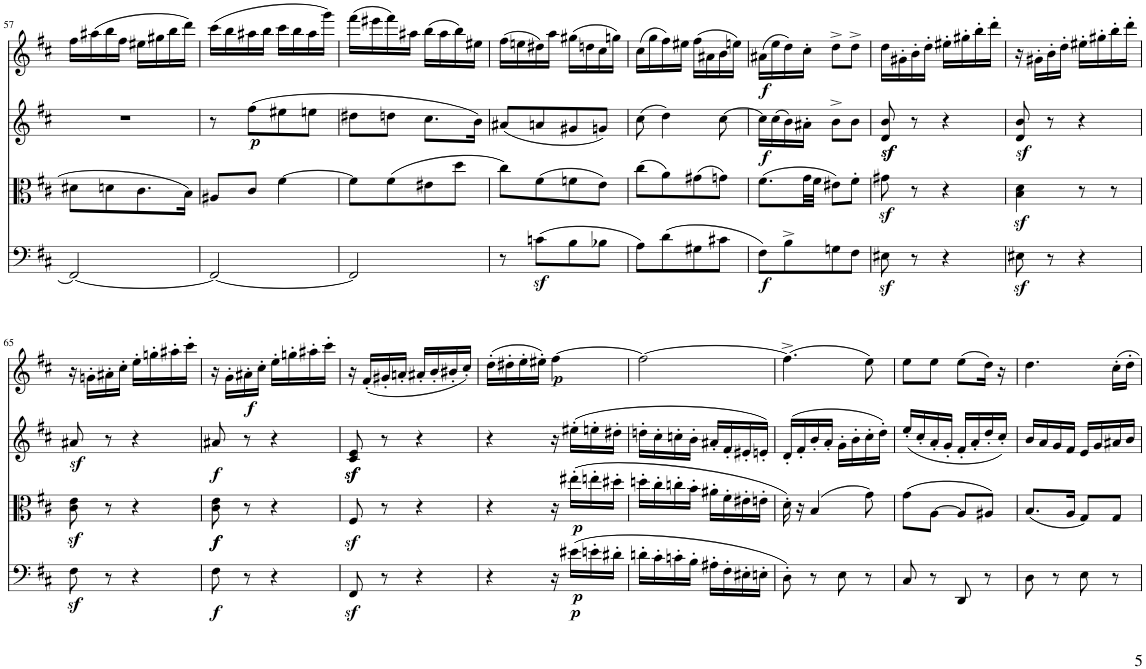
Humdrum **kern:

**kern	**dynam	**kern	**dynam	**kern	**dynam	**kern	**dynam
*part4	*part4	*part3	*part3	*part2	*part2	*part1	*part1
*staff4	*staff4	*staff3	*staff3	*staff2	*staff2	*staff1	*staff1
*I"Piano	*	*I"Piano	*	*I"Piano	*	*I"Piano	*
*I'Pno	*	*I'Pno	*	*I'Pno	*	*I'Pno	*
!!LO:PB:g=z
*clefF4	*	*clefC3	*	*clefG2	*	*clefG2	*
*k[f#c#]	*	*k[f#c#]	*	*k[f#c#]	*	*k[f#c#]	*
*M2/4	*	*M2/4	*	*M2/4	*	*M2/4	*
=57	=57	=57	=57	=57	=57	=57	=57
2FF#/_	.	8d#X\L	.	2r	.	16ff#\LL	.
.	.	.	.	.	.	(16aa#X\	.
.	.	8dn\	.	.	.	16bb\	.
.	.	.	.	.	.	16ff#\JJ	.
.	.	8.c#\	.	.	.	16ee#X\LL	.
.	.	.	.	.	.	16gg#X\	.
.	.	.	.	.	.	16bb\	.
.	.	16B\Jk	.	.	.	16ddd\JJ)	.
=58	=58	=58	=58	=58	=58	=58	=58
2FF#/_	.	8A#X/L	.	8r	.	(16ccc#\LL	.
.	.	.	.	.	.	16bb\	.
!	!	!	!	!	!LO:DY:b	!	!
.	.	8c#/J	.	(8ff#\L	p	16aa#X\	.
.	.	.	.	.	.	16bb\JJ	.
.	.	[4f#\	.	8ee#X\	.	16ccc#\LL	.
.	.	.	.	.	.	16bb\	.
.	.	.	.	8een\J	.	16aa#\	.
.	.	.	.	.	.	16ggg\JJ)	.
=59	=59	=59	=59	=59	=59	=59	=59
2FF#/]	.	8f#\L]	.	8dd#X\L	.	(16fff#\LL	.
.	.	.	.	.	.	16eee#X\	.
.	.	(8f#\	.	8ddn\J	.	16fff#\)	.
.	.	.	.	.	.	16aa#X\JJ	.
.	.	8e#X\	.	8.cc#\L	.	(16bb\LL	.
.	.	.	.	.	.	16aa#\	.
.	.	8dd\J	.	.	.	16bb\)	.
.	.	.	.	16b\Jk)	.	16ee#X\JJ	.
=60	=60	=60	=60	=60	=60	=60	=60
8r	.	8cc#\L)	.	(8a#X/L	.	(16ff#\LL	.
.	.	.	.	.	.	16een\	.
(8cnz<\L	.	(8f#\	.	8an/	.	16dd#X\)	.
.	.	.	.	.	.	16aa\JJ	.
8B\	.	8fn\	.	8g#X/	.	(16gg#X\LL	.
.	.	.	.	.	.	16ddn\	.
8B-X\J	.	8e\J)	.	8gn/J)	.	16cc#\	.
.	.	.	.	.	.	16ggn\JJ)	.
=61	=61	=61	=61	=61	=61	=61	=61
8A\L)	.	(8cc#\L	.	(8cc#\	.	(16cc#\LL	.
.	.	.	.	.	.	16gg\	.
(8d\	.	8a\)	.	4dd\)	.	16ff#\)	.
.	.	.	.	.	.	16ee#X\JJ	.
8G#X\	.	(8g#X\	.	.	.	(16ff#\LL	.
.	.	.	.	.	.	16a#X\	.
8c#X\J	.	8gn\J)	.	[8cc#\	.	16b\	.
.	.	.	.	.	.	16een\JJ)	.
=62	=62	=62	=62	=62	=62	=62	=62
!	!LO:DY:b	!	!	!	!LO:DY:b	!	!LO:DY:b
8F#\L)	f	(8.f#\L	.	16cc#\LL]	f	(16a#X\LL	f
.	.	.	.	(16cc#\	.	16ee\	.
8B^\	.	.	.	16b\)	.	16dd\)	.
.	.	32g\LL	.	16a#X'\JJ	.	16cc#'\JJ	.
.	.	32f#\JJJ	.	.	.	.	.
8Gn\	.	8e#X\L)	.	8b^\L	.	8dd^\L	.
8F#\J	.	8f#'\J	.	8b\J	.	8dd^\J	.
=63	=63	=63	=63	=63	=63	=63	=63
8E#Xz<\	.	8g#Xz<\	.	8d/z< 8b/z<	.	16dd\LL	.
.	.	.	.	.	.	16g#X'\	.
8r	.	8r	.	8r	.	16b'\	.
.	.	.	.	.	.	16dd'\JJ	.
4r	.	4r	.	4r	.	16ee#X'\LL	.
.	.	.	.	.	.	16gg#X'\	.
.	.	.	.	.	.	16bb'\	.
.	.	.	.	.	.	16ddd'\JJ	.
=64	=64	=64	=64	=64	=64	=64	=64
8E#Xz<\	.	4B\z< 4d\z<	.	8d/z< 8b/z<	.	16r	.
.	.	.	.	.	.	16g#X'\LL	.
8r	.	.	.	8r	.	16b'\	.
.	.	.	.	.	.	16dd'\JJ	.
4r	.	8r	.	4r	.	16ee#X'\LL	.
.	.	.	.	.	.	16gg#X'\	.
.	.	8r	.	.	.	16bb'\	.
.	.	.	.	.	.	16ddd'\JJ	.
!!LO:LB:g=z
=65	=65	=65	=65	=65	=65	=65	=65
8F#z<\	.	8c#\z< 8e\z<	.	8a#Xz</	.	16r	.
.	.	.	.	.	.	16gn'\LL	.
8r	.	8r	.	8r	.	16a#X'\	.
.	.	.	.	.	.	16cc#'\JJ	.
4r	.	4r	.	4r	.	16ee'\LL	.
.	.	.	.	.	.	16ggn'\	.
.	.	.	.	.	.	16aa#X'\	.
.	.	.	.	.	.	16ccc#'\JJ	.
=66	=66	=66	=66	=66	=66	=66	=66
!	!LO:DY:b	!	!LO:DY:b	!	!	!	!
!	!	!	!LO:DY:n=1:b	!	!LO:DY:b	!	!
8F#\	f	8c#\ 8e\	f f	8a#X/	f	16r	.
.	.	.	.	.	.	16g'\LL	.
!	!	!	!	!	!	!	!LO:DY:b
8r	.	8r	.	8r	.	16a#X'\	f
.	.	.	.	.	.	16cc#'\JJ	.
4r	.	4r	.	4r	.	16ee'\LL	.
.	.	.	.	.	.	16ggn'\	.
.	.	.	.	.	.	16aa#X'\	.
.	.	.	.	.	.	16ccc#'\JJ	.
=67	=67	=67	=67	=67	=67	=67	=67
8FF#z</	.	8F#z</	.	8c#/z< 8e/z<	.	16r	.
.	.	.	.	.	.	(16f#'/LL	.
8r	.	8r	.	8r	.	16g#X'/	.
.	.	.	.	.	.	16an'/JJ	.
4r	.	4r	.	4r	.	16a#X'/LL	.
.	.	.	.	.	.	16b'/	.
.	.	.	.	.	.	16b#X'/	.
.	.	.	.	.	.	16cc#'/JJ)	.
=68	=68	=68	=68	=68	=68	=68	=68
4r	.	4r	.	4r	.	(16dd'\LL	.
.	.	.	.	.	.	16dd#X'\	.
.	.	.	.	.	.	16ee'\	.
.	.	.	.	.	.	16ee#X'\JJ)	.
!	!	!	!	!	!	!	!LO:DY:b
16r	.	16r	.	16r	.	[4ff#\	p
!	!LO:DY:b	!	!	!	!	!	!
!	!LO:DY:n=1:b	!	!LO:DY:b	!	!	!	!
(16e#X\LL	p p	(16ee#X'\LL	p	(16ee#X'\LL	.	.	.
16en'\	.	16een'\	.	16een'\	.	.	.
16d#X'\JJ	.	16dd#X'\JJ	.	16dd#X'\JJ	.	.	.
=69	=69	=69	=69	=69	=69	=69	=69
16dn'\LL	.	16ddn'\LL	.	16ddn'\LL	.	2ff#\_	.
16c#'\	.	16cc#'\	.	16cc#'\	.	.	.
16cn'\	.	16ccn'\	.	16ccn'\	.	.	.
16B'\JJ	.	16b'\JJ	.	16b'\JJ	.	.	.
16A#X'\LL	.	16a#X'\LL	.	16a#X'/LL	.	.	.
16F#'\	.	16f#'\	.	16f#'/	.	.	.
16E#X'\	.	16e#X'\	.	16e#X'/	.	.	.
16En'\JJ	.	16en'\JJ	.	16en'/JJ)	.	.	.
=70	=70	=70	=70	=70	=70	=70	=70
8D'\)	.	16d'\)	.	(16d'/LL	.	(4.ff#^\]	.
.	.	16r	.	16f#'/	.	.	.
8r	.	(4B/	.	16b'/	.	.	.
.	.	.	.	16a'/JJ	.	.	.
8E\	.	.	.	16g'\LL	.	.	.
.	.	.	.	16b'\	.	.	.
8r	.	8g\)	.	16cc#'\	.	8ee\)	.
.	.	.	.	16dd'\JJ)	.	.	.
=71	=71	=71	=71	=71	=71	=71	=71
8C#/	.	(8g\L	.	(16ee'/LL	.	8ee\L	.
.	.	.	.	16cc#'/	.	.	.
8r	.	[8A\J	.	16a'/	.	8ee\J	.
.	.	.	.	16g'/JJ	.	.	.
8DD/	.	8A/L]	.	16f#'/LL	.	(8ee\L	.
.	.	.	.	16a'/	.	.	.
8r	.	8A#X/J)	.	16dd'/	.	16dd\Jk)	.
.	.	.	.	16cc#'/JJ)	.	16r	.
=72	=72	=72	=72	=72	=72	=72	=72
8D\	.	(8.B/L	.	16b/LL	.	4.dd\	.
.	.	.	.	16a/	.	.	.
8r	.	.	.	16g/	.	.	.
.	.	16A/Jk	.	16f#/JJ	.	.	.
8E\	.	8G/L)	.	16e/LL	.	.	.
.	.	.	.	16g/	.	.	.
8r	.	8G/J	.	16a#X/	.	16cc#'\LL	.
.	.	.	.	16b/JJ	.	16dd'\JJ	.
=	=	=	=	=	=	=	=
*-	*-	*-	*-	*-	*-	*-	*-
